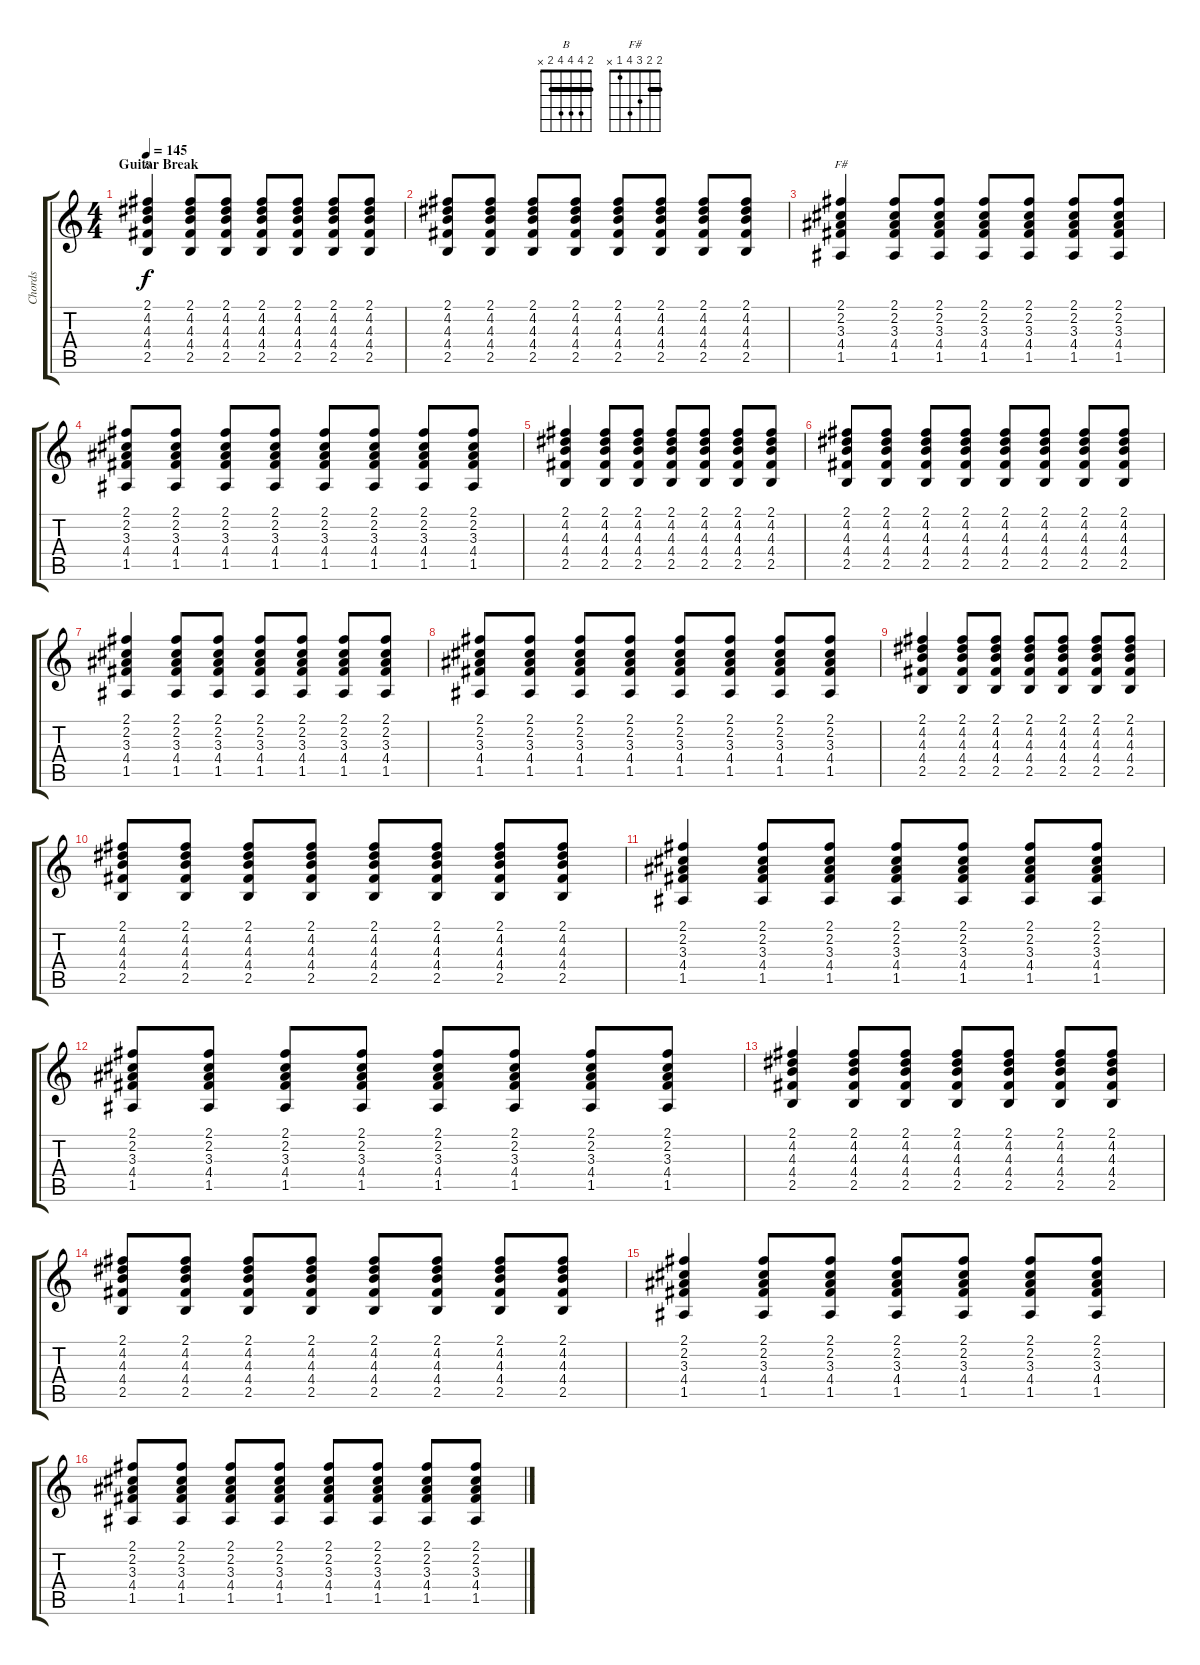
\track ("Chords" "Chords") {instrument electricguitarclean}
\staff {score tabs}
\tuning (E4 B3 G3 D3 A2 E2) {hide}
\chord ("B" 2 4 4 4 2 x) {barre 2}
\chord ("F#" 2 2 3 4 1 x) {barre 2}
\ts (4 4)
\section ("" "Guitar Break")
\tempo 145
\clef g2
\ks c
(2.1 4.2 4.3 4.4 2.5).4{ch "B" dy f} (2.1 4.2 4.3 4.4 2.5).8 (2.1 4.2 4.3 4.4 2.5).8 (2.1 4.2 4.3 4.4 2.5).8 (2.1 4.2 4.3 4.4 2.5).8 (2.1 4.2 4.3 4.4 2.5).8 (2.1 4.2 4.3 4.4 2.5).8 |
(2.1 4.2 4.3 4.4 2.5).8 (2.1 4.2 4.3 4.4 2.5).8 (2.1 4.2 4.3 4.4 2.5).8 (2.1 4.2 4.3 4.4 2.5).8 (2.1 4.2 4.3 4.4 2.5).8 (2.1 4.2 4.3 4.4 2.5).8 (2.1 4.2 4.3 4.4 2.5).8 (2.1 4.2 4.3 4.4 2.5).8 |
(2.1 2.2 3.3 4.4 1.5).4{ch "F#"} (2.1 2.2 3.3 4.4 1.5).8 (2.1 2.2 3.3 4.4 1.5).8 (2.1 2.2 3.3 4.4 1.5).8 (2.1 2.2 3.3 4.4 1.5).8 (2.1 2.2 3.3 4.4 1.5).8 (2.1 2.2 3.3 4.4 1.5).8 |
(2.1 2.2 3.3 4.4 1.5).8 (2.1 2.2 3.3 4.4 1.5).8 (2.1 2.2 3.3 4.4 1.5).8 (2.1 2.2 3.3 4.4 1.5).8 (2.1 2.2 3.3 4.4 1.5).8 (2.1 2.2 3.3 4.4 1.5).8 (2.1 2.2 3.3 4.4 1.5).8 (2.1 2.2 3.3 4.4 1.5).8 |
(2.1 4.2 4.3 4.4 2.5).4 (2.1 4.2 4.3 4.4 2.5).8 (2.1 4.2 4.3 4.4 2.5).8 (2.1 4.2 4.3 4.4 2.5).8 (2.1 4.2 4.3 4.4 2.5).8 (2.1 4.2 4.3 4.4 2.5).8 (2.1 4.2 4.3 4.4 2.5).8 |
(2.1 4.2 4.3 4.4 2.5).8 (2.1 4.2 4.3 4.4 2.5).8 (2.1 4.2 4.3 4.4 2.5).8 (2.1 4.2 4.3 4.4 2.5).8 (2.1 4.2 4.3 4.4 2.5).8 (2.1 4.2 4.3 4.4 2.5).8 (2.1 4.2 4.3 4.4 2.5).8 (2.1 4.2 4.3 4.4 2.5).8 |
(2.1 2.2 3.3 4.4 1.5).4 (2.1 2.2 3.3 4.4 1.5).8 (2.1 2.2 3.3 4.4 1.5).8 (2.1 2.2 3.3 4.4 1.5).8 (2.1 2.2 3.3 4.4 1.5).8 (2.1 2.2 3.3 4.4 1.5).8 (2.1 2.2 3.3 4.4 1.5).8 |
(2.1 2.2 3.3 4.4 1.5).8 (2.1 2.2 3.3 4.4 1.5).8 (2.1 2.2 3.3 4.4 1.5).8 (2.1 2.2 3.3 4.4 1.5).8 (2.1 2.2 3.3 4.4 1.5).8 (2.1 2.2 3.3 4.4 1.5).8 (2.1 2.2 3.3 4.4 1.5).8 (2.1 2.2 3.3 4.4 1.5).8 |
(2.1 4.2 4.3 4.4 2.5).4 (2.1 4.2 4.3 4.4 2.5).8 (2.1 4.2 4.3 4.4 2.5).8 (2.1 4.2 4.3 4.4 2.5).8 (2.1 4.2 4.3 4.4 2.5).8 (2.1 4.2 4.3 4.4 2.5).8 (2.1 4.2 4.3 4.4 2.5).8 |
(2.1 4.2 4.3 4.4 2.5).8 (2.1 4.2 4.3 4.4 2.5).8 (2.1 4.2 4.3 4.4 2.5).8 (2.1 4.2 4.3 4.4 2.5).8 (2.1 4.2 4.3 4.4 2.5).8 (2.1 4.2 4.3 4.4 2.5).8 (2.1 4.2 4.3 4.4 2.5).8 (2.1 4.2 4.3 4.4 2.5).8 |
(2.1 2.2 3.3 4.4 1.5).4 (2.1 2.2 3.3 4.4 1.5).8 (2.1 2.2 3.3 4.4 1.5).8 (2.1 2.2 3.3 4.4 1.5).8 (2.1 2.2 3.3 4.4 1.5).8 (2.1 2.2 3.3 4.4 1.5).8 (2.1 2.2 3.3 4.4 1.5).8 |
(2.1 2.2 3.3 4.4 1.5).8 (2.1 2.2 3.3 4.4 1.5).8 (2.1 2.2 3.3 4.4 1.5).8 (2.1 2.2 3.3 4.4 1.5).8 (2.1 2.2 3.3 4.4 1.5).8 (2.1 2.2 3.3 4.4 1.5).8 (2.1 2.2 3.3 4.4 1.5).8 (2.1 2.2 3.3 4.4 1.5).8 |
(2.1 4.2 4.3 4.4 2.5).4 (2.1 4.2 4.3 4.4 2.5).8 (2.1 4.2 4.3 4.4 2.5).8 (2.1 4.2 4.3 4.4 2.5).8 (2.1 4.2 4.3 4.4 2.5).8 (2.1 4.2 4.3 4.4 2.5).8 (2.1 4.2 4.3 4.4 2.5).8 |
(2.1 4.2 4.3 4.4 2.5).8 (2.1 4.2 4.3 4.4 2.5).8 (2.1 4.2 4.3 4.4 2.5).8 (2.1 4.2 4.3 4.4 2.5).8 (2.1 4.2 4.3 4.4 2.5).8 (2.1 4.2 4.3 4.4 2.5).8 (2.1 4.2 4.3 4.4 2.5).8 (2.1 4.2 4.3 4.4 2.5).8 |
(2.1 2.2 3.3 4.4 1.5).4 (2.1 2.2 3.3 4.4 1.5).8 (2.1 2.2 3.3 4.4 1.5).8 (2.1 2.2 3.3 4.4 1.5).8 (2.1 2.2 3.3 4.4 1.5).8 (2.1 2.2 3.3 4.4 1.5).8 (2.1 2.2 3.3 4.4 1.5).8 |
(2.1 2.2 3.3 4.4 1.5).8 (2.1 2.2 3.3 4.4 1.5).8 (2.1 2.2 3.3 4.4 1.5).8 (2.1 2.2 3.3 4.4 1.5).8 (2.1 2.2 3.3 4.4 1.5).8 (2.1 2.2 3.3 4.4 1.5).8 (2.1 2.2 3.3 4.4 1.5).8 (2.1 2.2 3.3 4.4 1.5).8
